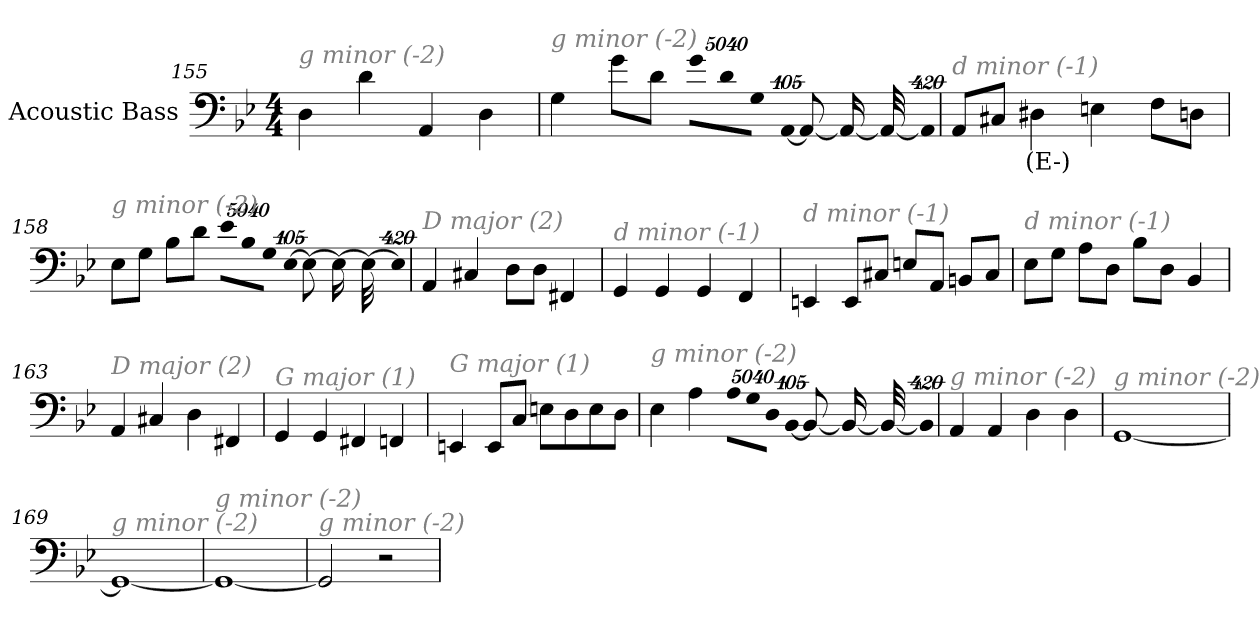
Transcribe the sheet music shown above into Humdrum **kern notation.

**kern	**text
*part1	*part1
*staff1	*staff1
*I"Acoustic Bass	*
*clefF4	*
*ITrd7c12	*
*k[b-e-]	*
*B-:	*
*M4/4	*
=155	=155
!LO:TX:i:color=#808080:t=g minor (-2)	!
4DD	.
4D	.
4AAA	.
4DD	.
=156	=156
!LO:TX:i:color=#808080:t=g minor (-2)	!
4GG	.
8GL	.
8DJ	.
!LO:N:vis=8	!
40320%3347GL	.
!LO:N:vis=8	!
40320%3347D	.
!LO:N:vis=8	!
40320%3347GGJ	.
!LO:N:vis=1024	!
[13440%13AAA	.
8AAA_	.
16AAA_	.
32AAA_	.
!LO:N:vis=1024%31	!
13440%407AAA]	.
=157	=157
!LO:TX:i:color=#808080:t=d minor (-1)	!
8AAAL	.
8CC#XJ	.
4DD#Xi	(E-)
4EEn	.
8FFL	.
8DDJ	.
=158	=158
!LO:TX:i:color=#808080:t=g minor (-2)	!
8EE-L	.
8GGJ	.
8BB-L	.
8DJ	.
!LO:N:vis=8	!
40320%3347E-L	.
!LO:N:vis=8	!
40320%3347BB-	.
!LO:N:vis=8	!
40320%3347GGJ	.
!LO:N:vis=1024	!
[13440%13EE-	.
8EE-_	.
16EE-_	.
32EE-_	.
!LO:N:vis=1024%31	!
13440%407EE-]	.
=159	=159
!LO:TX:i:color=#808080:t=D major (2)	!
4AAA	.
4CC#X	.
8DDL	.
8DDJ	.
4FFF#X	.
=160	=160
!LO:TX:i:color=#808080:t=d minor (-1)	!
4GGG	.
4GGG	.
4GGG	.
4FFF	.
=161	=161
!LO:TX:i:color=#808080:t=d minor (-1)	!
4EEEn	.
8EEEL	.
8CC#XJ	.
8EEnL	.
8AAAJ	.
8BBBnL	.
8CC#J	.
=162	=162
!LO:TX:i:color=#808080:t=d minor (-1)	!
8EE-L	.
8GGJ	.
8AAL	.
8DDJ	.
8BB-L	.
8DDJ	.
4BBB-	.
=163	=163
!LO:TX:i:color=#808080:t=D major (2)	!
4AAA	.
4CC#X	.
4DD	.
4FFF#X	.
=164	=164
!LO:TX:i:color=#808080:t=G major (1)	!
4GGG	.
4GGG	.
4FFF#X	.
4FFFn	.
=165	=165
!LO:TX:i:color=#808080:t=G major (1)	!
4EEEn	.
8EEEL	.
8CCJ	.
8EEnL	.
8DD	.
8EE	.
8DDJ	.
=166	=166
!LO:TX:i:color=#808080:t=g minor (-2)	!
4EE-	.
4AA	.
!LO:N:vis=8	!
40320%3347AAL	.
!LO:N:vis=8	!
40320%3347GG	.
!LO:N:vis=8	!
40320%3347DDJ	.
!LO:N:vis=1024	!
[13440%13BBB-	.
8BBB-_	.
16BBB-_	.
32BBB-_	.
!LO:N:vis=1024%31	!
13440%407BBB-]	.
=167	=167
!LO:TX:i:color=#808080:t=g minor (-2)	!
4AAA	.
4AAA	.
4DD	.
4DD	.
=168	=168
!LO:TX:i:color=#808080:t=g minor (-2)	!
[1GGG	.
=169	=169
!LO:TX:i:color=#808080:t=g minor (-2)	!
1GGG_	.
=170	=170
!LO:TX:i:color=#808080:t=g minor (-2)	!
1GGG_	.
=171	=171
!LO:TX:i:color=#808080:t=g minor (-2)	!
2GGG]	.
2r	.
=	=
*-	*-
